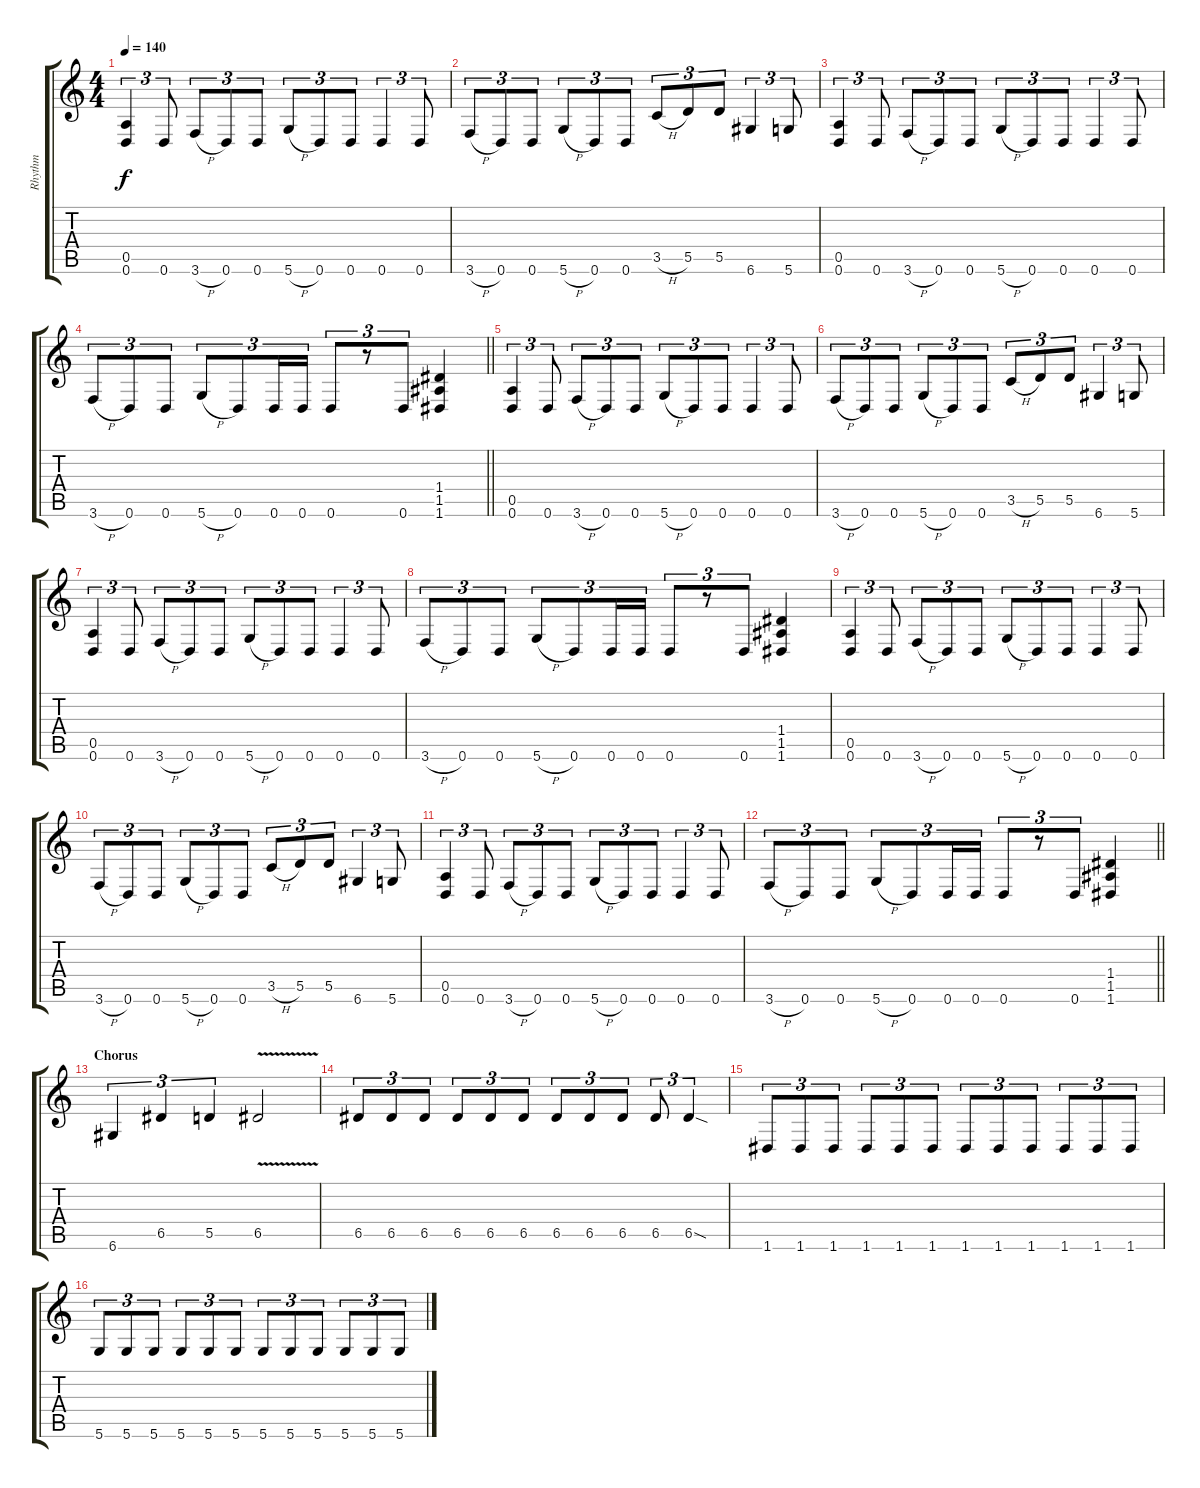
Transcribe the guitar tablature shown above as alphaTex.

\track ("Rhythm" "Rhythm") {instrument overdrivenguitar}
\staff {score tabs}
\tuning (E4 B3 G3 D3 A2 D2) {hide}
\ts (4 4)
\tempo 140
\clef g2
\ks c
(0.5 0.6).4{tu (3 2) dy f} 0.6.8{tu (3 2)} 3.6{h}.8{tu (3 2)} 0.6.8{tu (3 2)} 0.6.8{tu (3 2)} 5.6{h}.8{tu (3 2)} 0.6.8{tu (3 2)} 0.6.8{tu (3 2)} 0.6.4{tu (3 2)} 0.6.8{tu (3 2)} |
3.6{h}.8{tu (3 2)} 0.6.8{tu (3 2)} 0.6.8{tu (3 2)} 5.6{h}.8{tu (3 2)} 0.6.8{tu (3 2)} 0.6.8{tu (3 2)} 3.5{h}.8{tu (3 2)} 5.5.8{tu (3 2)} 5.5.8{tu (3 2)} 6.6.4{tu (3 2)} 5.6.8{tu (3 2)} |
(0.5 0.6).4{tu (3 2)} 0.6.8{tu (3 2)} 3.6{h}.8{tu (3 2)} 0.6.8{tu (3 2)} 0.6.8{tu (3 2)} 5.6{h}.8{tu (3 2)} 0.6.8{tu (3 2)} 0.6.8{tu (3 2)} 0.6.4{tu (3 2)} 0.6.8{tu (3 2)} |
\barLineRight lightlight
3.6{h}.8{tu (3 2)} 0.6.8{tu (3 2)} 0.6.8{tu (3 2)} 5.6{h}.8{tu (3 2)} 0.6.8{tu (3 2)} 0.6.16{tu (3 2)} 0.6.16{tu (3 2)} 0.6.8{tu (3 2)} r.8{tu (3 2)} 0.6.8{tu (3 2)} (1.4 1.5 1.6).4 |
(0.5 0.6).4{tu (3 2)} 0.6.8{tu (3 2)} 3.6{h}.8{tu (3 2)} 0.6.8{tu (3 2)} 0.6.8{tu (3 2)} 5.6{h}.8{tu (3 2)} 0.6.8{tu (3 2)} 0.6.8{tu (3 2)} 0.6.4{tu (3 2)} 0.6.8{tu (3 2)} |
3.6{h}.8{tu (3 2)} 0.6.8{tu (3 2)} 0.6.8{tu (3 2)} 5.6{h}.8{tu (3 2)} 0.6.8{tu (3 2)} 0.6.8{tu (3 2)} 3.5{h}.8{tu (3 2)} 5.5.8{tu (3 2)} 5.5.8{tu (3 2)} 6.6.4{tu (3 2)} 5.6.8{tu (3 2)} |
(0.5 0.6).4{tu (3 2)} 0.6.8{tu (3 2)} 3.6{h}.8{tu (3 2)} 0.6.8{tu (3 2)} 0.6.8{tu (3 2)} 5.6{h}.8{tu (3 2)} 0.6.8{tu (3 2)} 0.6.8{tu (3 2)} 0.6.4{tu (3 2)} 0.6.8{tu (3 2)} |
3.6{h}.8{tu (3 2)} 0.6.8{tu (3 2)} 0.6.8{tu (3 2)} 5.6{h}.8{tu (3 2)} 0.6.8{tu (3 2)} 0.6.16{tu (3 2)} 0.6.16{tu (3 2)} 0.6.8{tu (3 2)} r.8{tu (3 2)} 0.6.8{tu (3 2)} (1.4 1.5 1.6).4 |
(0.5 0.6).4{tu (3 2)} 0.6.8{tu (3 2)} 3.6{h}.8{tu (3 2)} 0.6.8{tu (3 2)} 0.6.8{tu (3 2)} 5.6{h}.8{tu (3 2)} 0.6.8{tu (3 2)} 0.6.8{tu (3 2)} 0.6.4{tu (3 2)} 0.6.8{tu (3 2)} |
3.6{h}.8{tu (3 2)} 0.6.8{tu (3 2)} 0.6.8{tu (3 2)} 5.6{h}.8{tu (3 2)} 0.6.8{tu (3 2)} 0.6.8{tu (3 2)} 3.5{h}.8{tu (3 2)} 5.5.8{tu (3 2)} 5.5.8{tu (3 2)} 6.6.4{tu (3 2)} 5.6.8{tu (3 2)} |
(0.5 0.6).4{tu (3 2)} 0.6.8{tu (3 2)} 3.6{h}.8{tu (3 2)} 0.6.8{tu (3 2)} 0.6.8{tu (3 2)} 5.6{h}.8{tu (3 2)} 0.6.8{tu (3 2)} 0.6.8{tu (3 2)} 0.6.4{tu (3 2)} 0.6.8{tu (3 2)} |
\barLineRight lightlight
3.6{h}.8{tu (3 2)} 0.6.8{tu (3 2)} 0.6.8{tu (3 2)} 5.6{h}.8{tu (3 2)} 0.6.8{tu (3 2)} 0.6.16{tu (3 2)} 0.6.16{tu (3 2)} 0.6.8{tu (3 2)} r.8{tu (3 2)} 0.6.8{tu (3 2)} (1.4 1.5 1.6).4 |
\section ("" "Chorus")
6.6.4{tu (3 2)} 6.5.4{tu (3 2)} 5.5.4{tu (3 2)} 6.5{v}.2 |
6.5.8{tu (3 2)} 6.5.8{tu (3 2)} 6.5.8{tu (3 2)} 6.5.8{tu (3 2)} 6.5.8{tu (3 2)} 6.5.8{tu (3 2)} 6.5.8{tu (3 2)} 6.5.8{tu (3 2)} 6.5.8{tu (3 2)} 6.5.8{tu (3 2)} 6.5{sod}.4{tu (3 2)} |
1.6.8{tu (3 2)} 1.6.8{tu (3 2)} 1.6.8{tu (3 2)} 1.6.8{tu (3 2)} 1.6.8{tu (3 2)} 1.6.8{tu (3 2)} 1.6.8{tu (3 2)} 1.6.8{tu (3 2)} 1.6.8{tu (3 2)} 1.6.8{tu (3 2)} 1.6.8{tu (3 2)} 1.6.8{tu (3 2)} |
5.6.8{tu (3 2)} 5.6.8{tu (3 2)} 5.6.8{tu (3 2)} 5.6.8{tu (3 2)} 5.6.8{tu (3 2)} 5.6.8{tu (3 2)} 5.6.8{tu (3 2)} 5.6.8{tu (3 2)} 5.6.8{tu (3 2)} 5.6.8{tu (3 2)} 5.6.8{tu (3 2)} 5.6.8{tu (3 2)}
